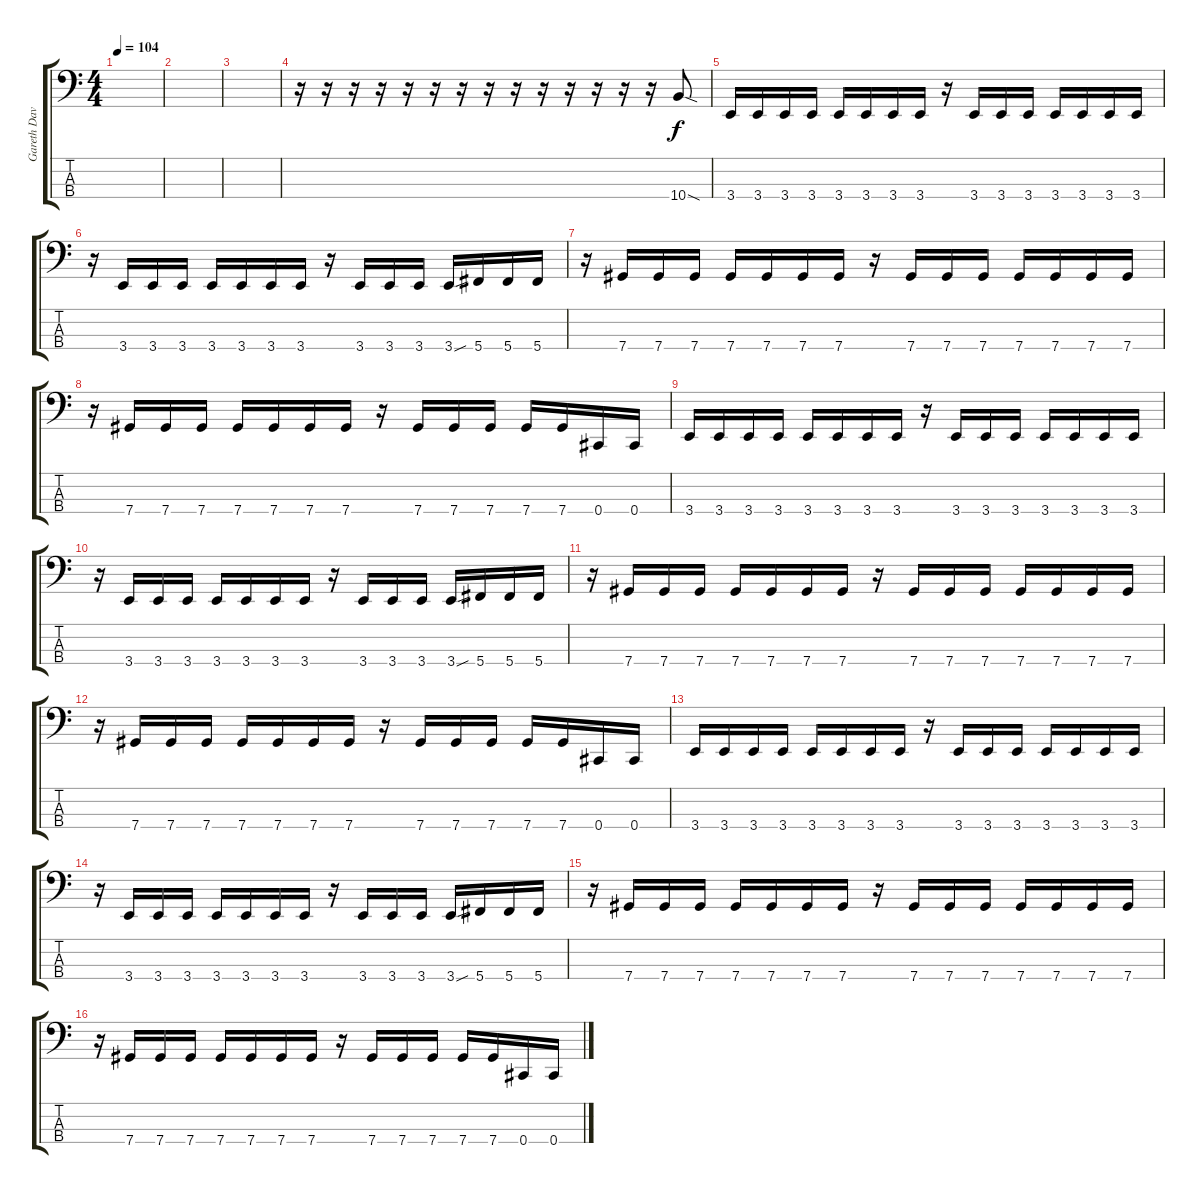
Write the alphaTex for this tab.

\track ("Gareth Davies" "Gareth Dav") {instrument electricbasspick}
\staff {score tabs}
\tuning (Gb2 Db2 Ab1 Db1) {hide}
\ts (4 4)
\tempo 104
\clef f4
\ks c
|
|
|
r.16 r.16 r.16 r.16 r.16 r.16 r.16 r.16 r.16 r.16 r.16 r.16 r.16 r.16 10.4{sod}.8 |
3.4.16 3.4.16 3.4.16 3.4.16 3.4.16 3.4.16 3.4.16 3.4.16 r.16 3.4.16 3.4.16 3.4.16 3.4.16 3.4.16 3.4.16 3.4.16 |
r.16 3.4.16 3.4.16 3.4.16 3.4.16 3.4.16 3.4.16 3.4.16 r.16 3.4.16 3.4.16 3.4.16 3.4{sou}.16 5.4.16 5.4.16 5.4.16 |
r.16 7.4.16 7.4.16 7.4.16 7.4.16 7.4.16 7.4.16 7.4.16 r.16 7.4.16 7.4.16 7.4.16 7.4.16 7.4.16 7.4.16 7.4.16 |
r.16 7.4.16 7.4.16 7.4.16 7.4.16 7.4.16 7.4.16 7.4.16 r.16 7.4.16 7.4.16 7.4.16 7.4.16 7.4.16 0.4.16 0.4.16 |
3.4.16 3.4.16 3.4.16 3.4.16 3.4.16 3.4.16 3.4.16 3.4.16 r.16 3.4.16 3.4.16 3.4.16 3.4.16 3.4.16 3.4.16 3.4.16 |
r.16 3.4.16 3.4.16 3.4.16 3.4.16 3.4.16 3.4.16 3.4.16 r.16 3.4.16 3.4.16 3.4.16 3.4{sou}.16 5.4.16 5.4.16 5.4.16 |
r.16 7.4.16 7.4.16 7.4.16 7.4.16 7.4.16 7.4.16 7.4.16 r.16 7.4.16 7.4.16 7.4.16 7.4.16 7.4.16 7.4.16 7.4.16 |
r.16 7.4.16 7.4.16 7.4.16 7.4.16 7.4.16 7.4.16 7.4.16 r.16 7.4.16 7.4.16 7.4.16 7.4.16 7.4.16 0.4.16 0.4.16 |
3.4.16 3.4.16 3.4.16 3.4.16 3.4.16 3.4.16 3.4.16 3.4.16 r.16 3.4.16 3.4.16 3.4.16 3.4.16 3.4.16 3.4.16 3.4.16 |
r.16 3.4.16 3.4.16 3.4.16 3.4.16 3.4.16 3.4.16 3.4.16 r.16 3.4.16 3.4.16 3.4.16 3.4{sou}.16 5.4.16 5.4.16 5.4.16 |
r.16 7.4.16 7.4.16 7.4.16 7.4.16 7.4.16 7.4.16 7.4.16 r.16 7.4.16 7.4.16 7.4.16 7.4.16 7.4.16 7.4.16 7.4.16 |
r.16 7.4.16 7.4.16 7.4.16 7.4.16 7.4.16 7.4.16 7.4.16 r.16 7.4.16 7.4.16 7.4.16 7.4.16 7.4.16 0.4.16 0.4.16
